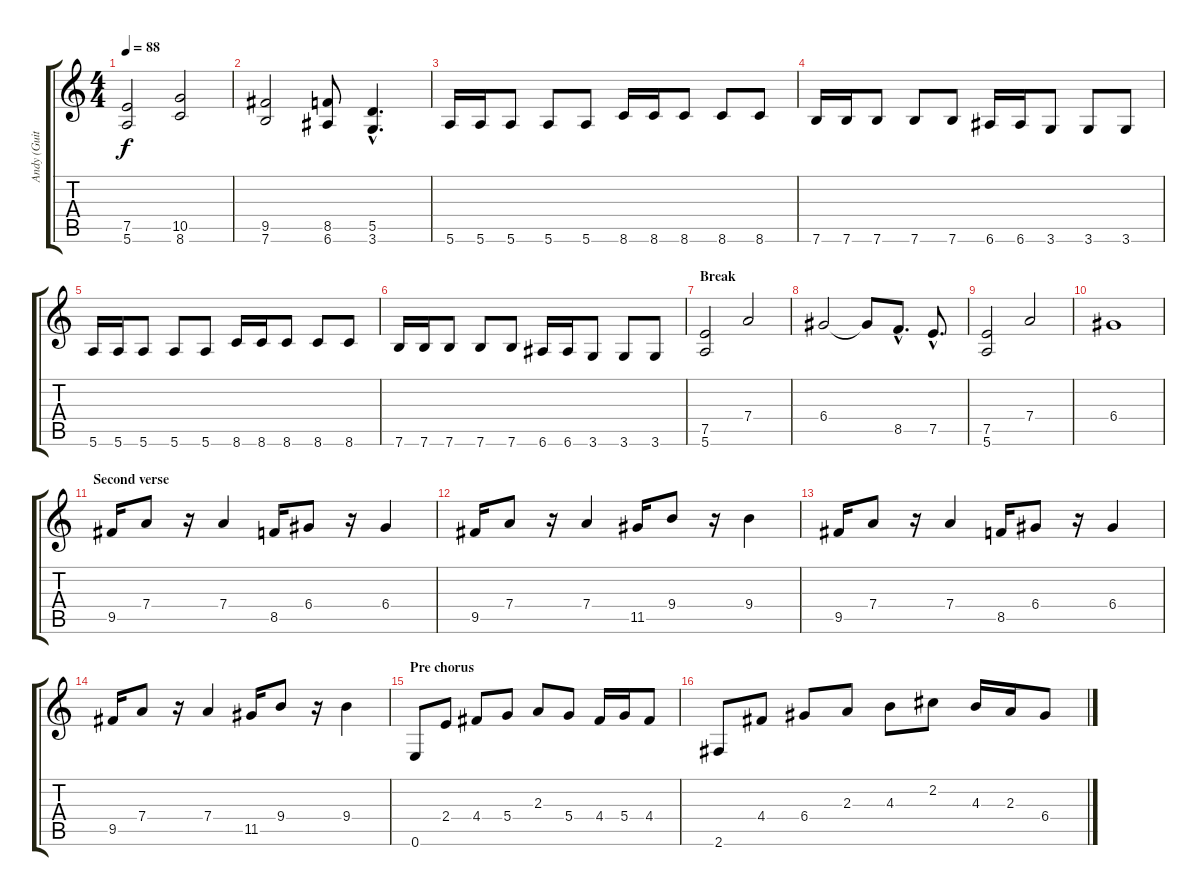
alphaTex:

\track ("Andy (Guitar)" "Andy (Guit") {instrument overdrivenguitar}
\staff {score tabs}
\tuning (E4 B3 G3 D3 A2 E2) {hide}
\ts (4 4)
\tempo 88
\clef g2
\ks c
(7.5 5.6).2{dy f} (10.5 8.6).2 |
(9.5 7.6).2 (8.5 6.6).8 (5.5{hac} 3.6{hac}).4{d} |
5.6.16 5.6.16 5.6.8 5.6.8 5.6.8 8.6.16 8.6.16 8.6.8 8.6.8 8.6.8 |
7.6.16 7.6.16 7.6.8 7.6.8 7.6.8 6.6.16 6.6.16 3.6.8 3.6.8 3.6.8 |
5.6.16 5.6.16 5.6.8 5.6.8 5.6.8 8.6.16 8.6.16 8.6.8 8.6.8 8.6.8 |
7.6.16 7.6.16 7.6.8 7.6.8 7.6.8 6.6.16 6.6.16 3.6.8 3.6.8 3.6.8 |
\section ("" "Break")
(7.5 5.6).2 7.4.2 |
6.4.2 6.4{t}.8 8.5{hac}.8{d} 7.5{hac}.8{d} |
(7.5 5.6).2 7.4.2 |
6.4.1 |
\section ("" "Second verse")
9.5.16 7.4.8 r.16 7.4.4 8.5.16 6.4.8 r.16 6.4.4 |
9.5.16 7.4.8 r.16 7.4.4 11.5.16 9.4.8 r.16 9.4.4 |
9.5.16 7.4.8 r.16 7.4.4 8.5.16 6.4.8 r.16 6.4.4 |
9.5.16 7.4.8 r.16 7.4.4 11.5.16 9.4.8 r.16 9.4.4 |
\section ("" "Pre chorus")
0.6.8 2.4.8 4.4.8 5.4.8 2.3.8 5.4.8 4.4.16 5.4.16 4.4.8 |
2.6.8 4.4.8 6.4.8 2.3.8 4.3.8 2.2.8 4.3.16 2.3.16 6.4.8
